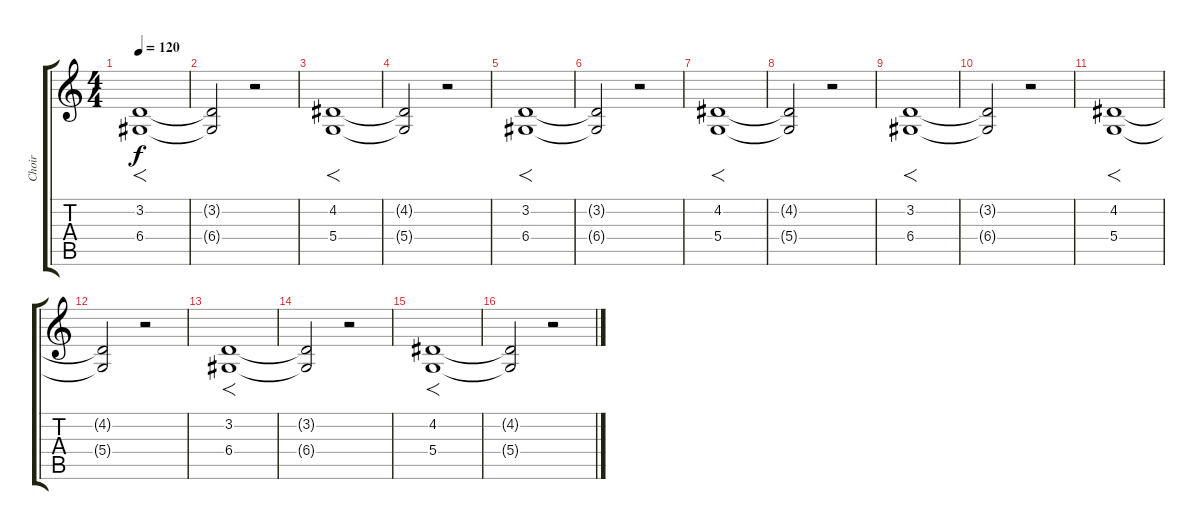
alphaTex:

\track ("Choir" "Choir") {instrument choiraahs}
\staff {score tabs}
\tuning (E4 B3 G3 D3 A2 E2) {hide}
\ts (4 4)
\tempo 120
\clef g2
\ks c
(3.2 6.4).1{f dy f} |
(3.2{t} 6.4{t}).2 r.2 |
(4.2 5.4).1{f} |
(4.2{t} 5.4{t}).2 r.2 |
(3.2 6.4).1{f} |
(3.2{t} 6.4{t}).2 r.2 |
(4.2 5.4).1{f} |
(4.2{t} 5.4{t}).2 r.2 |
(3.2 6.4).1{f} |
(3.2{t} 6.4{t}).2 r.2 |
(4.2 5.4).1{f} |
(4.2{t} 5.4{t}).2 r.2 |
(3.2 6.4).1{f} |
(3.2{t} 6.4{t}).2 r.2 |
(4.2 5.4).1{f} |
(4.2{t} 5.4{t}).2 r.2
